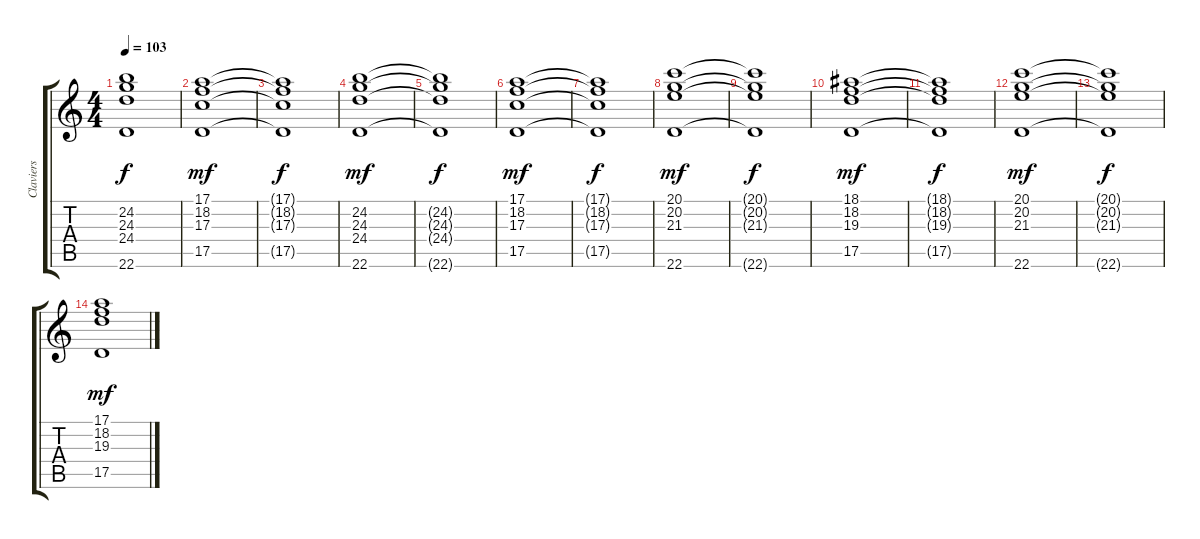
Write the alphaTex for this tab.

\track ("Claviers" "Claviers") {instrument rockorgan}
\staff {score tabs}
\tuning (E4 B3 G3 D3 A2 E2) {hide}
\ts (4 4)
\tempo 103
\clef g2
\ks c
(24.2{t} 24.3{t} 24.4{t} 22.6{t}).1{dy f} |
(17.1 18.2 17.3 17.5).1{dy mf} |
(17.1{t} 18.2{t} 17.3{t} 17.5{t}).1{dy f} |
(24.2 24.3 24.4 22.6).1{dy mf} |
(24.2{t} 24.3{t} 24.4{t} 22.6{t}).1{dy f} |
(17.1 18.2 17.3 17.5).1{dy mf} |
(17.1{t} 18.2{t} 17.3{t} 17.5{t}).1{dy f} |
(20.1 20.2 21.3 22.6).1{dy mf} |
(20.1{t} 20.2{t} 21.3{t} 22.6{t}).1{dy f} |
(18.1 18.2 19.3 17.5).1{dy mf} |
(18.1{t} 18.2{t} 19.3{t} 17.5{t}).1{dy f} |
(20.1 20.2 21.3 22.6).1{dy mf} |
(20.1{t} 20.2{t} 21.3{t} 22.6{t}).1{dy f} |
(17.1 18.2 19.3 17.5).1{dy mf}
